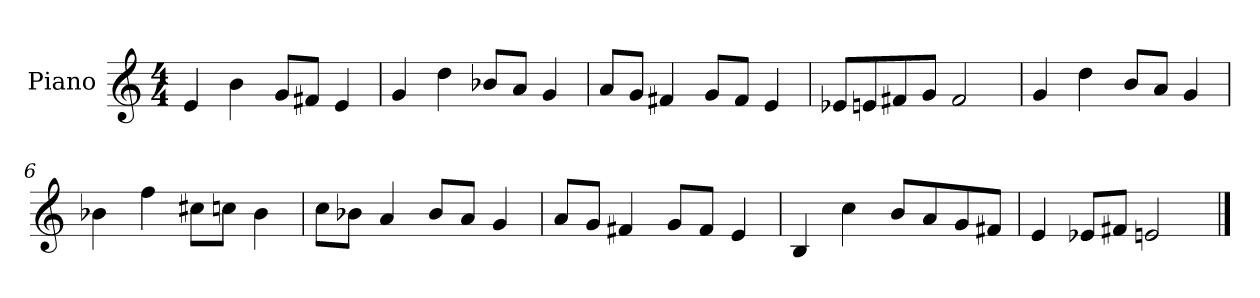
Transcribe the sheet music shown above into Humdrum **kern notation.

**kern
*part1
*staff1
*I"Piano
*I'Pno.
*clefG2
*k[]
*M4/4
*MM120
=1
4e/
4b\
8g/L
8f#X/J
4e/
=2
4g/
4dd\
8b-X/L
8a/J
4g/
=3
8a/L
8g/J
4f#X/
8g/L
8f#/J
4e/
=4
8e-X/L
8en/
8f#X/
8g/J
2f#/
=5
4g/
4dd\
8b/L
8a/J
4g/
=6
4b-X\
4ff\
8cc#X\L
8ccn\J
4b-\
=7
8cc\L
8b-X\J
4a/
8b-/L
8a/J
4g/
!!LO:LB:g=z
=8
8a/L
8g/J
4f#X/
8g/L
8f#/J
4e/
=9
4B/
4cc\
8b/L
8a/
8g/
8f#X/J
=10
4e/
8e-X/L
8f#X/J
2en/
==
*-
